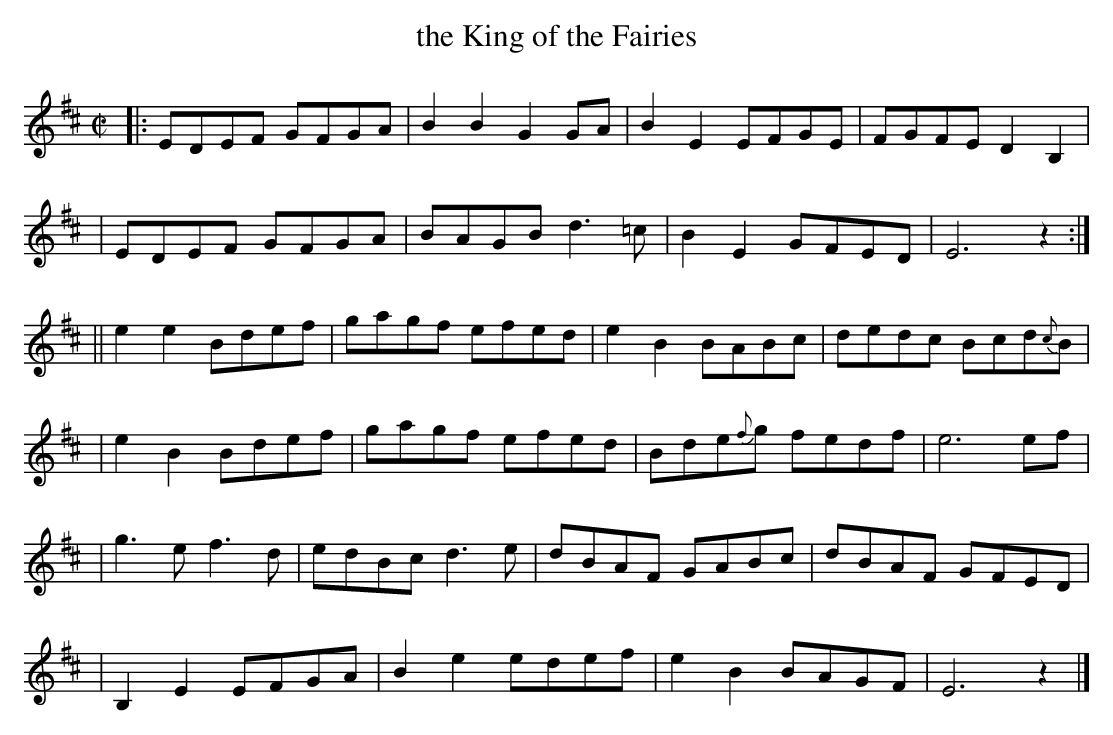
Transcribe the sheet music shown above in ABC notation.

X:1
T: the King of the Fairies
M: C|
K: Edor
|: EDEF GFGA | B2B2 G2GA | B2E2 EFGE | FGFE D2B,2 |
|  EDEF GFGA | BAGB d3=c | B2E2 GFED | E6 z2 :|
|| e2e2 Bdef | gagf efed | e2B2 BABc | dedc Bcd{c}B |
|  e2B2 Bdef | gagf efed | Bde{f}g fedf | e6 ef |
|  g3e f3d | edBc d3e | dBAF GABc | dBAF GFED |
|  B,2E2 EFGA | B2e2 edef | e2B2 BAGF | E6 z2 |]
